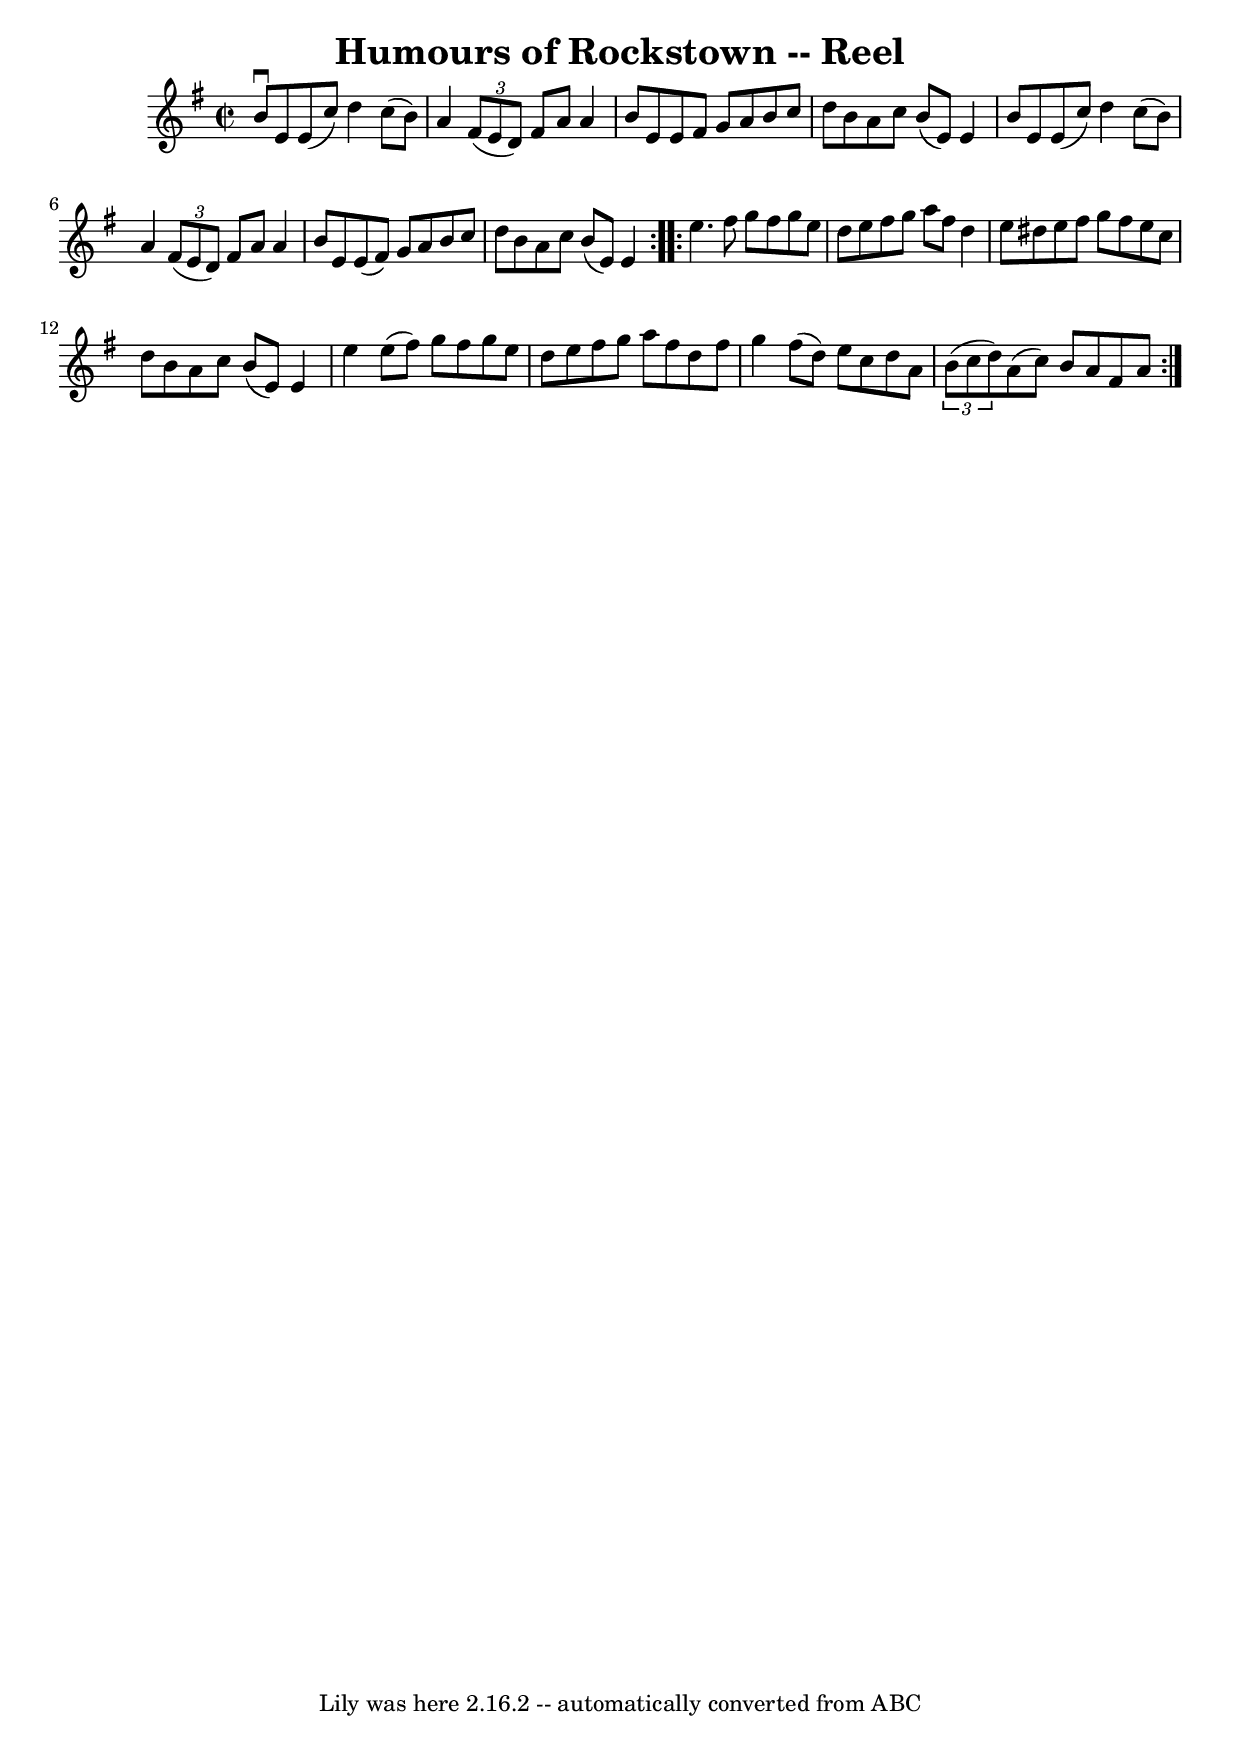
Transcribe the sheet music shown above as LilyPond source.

\version "2.7.40"
\include "Mammoth.ily"
\header {
	%% book = "Ryan's Mammoth Collection"
	crossRefNumber = "1"
	footnotes = "\\\\217"
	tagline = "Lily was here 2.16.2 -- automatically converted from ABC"
	title = "Humours of Rockstown -- Reel"
}
voicedefault =  {


\repeat volta 2 {
\override Staff.TimeSignature #'style = #'C
 \time 2/2 \key e \minor b'8^\downbow e'8 e'8 (c''8) d''4    
c''8 (b'8)   |
 a'4    \times 2/3 { fis'8 (e'8 d'8) }  
 fis'8 a'8 a'4    |
 b'8 e'8 e'8 fis'8 g'8 a'8    
b'8 c''8    |
 d''8 b'8 a'8 c''8 b'8 (e'8) e'4   
 |
 b'8 e'8 e'8 (c''8) d''4 c''8 (b'8)   
|
 a'4    \times 2/3 { fis'8 (e'8 d'8) } fis'8 a'8    
a'4    |
 b'8 e'8 e'8 (fis'8) g'8 a'8 b'8 c''8   
 |
 d''8 b'8 a'8 c''8 b'8 (e'8) e'4    }     
\repeat volta 2 { e''4. fis''8 g''8 fis''8 g''8 e''8    
|
 d''8 e''8 fis''8 g''8 a''8 fis''8 d''4    |
 
 e''8 dis''8 e''8 fis''8 g''8 fis''8 e''8 c''8    
|
 d''8 b'8 a'8 c''8 b'8 (e'8) e'4    |
     
e''4 e''8 (fis''8) g''8 fis''8 g''8 e''8    |
 d''8 
 e''8 fis''8 g''8 a''8 fis''8 d''8 fis''8    |
   
g''4 fis''8 (d''8) e''8 c''8 d''8 a'8    |
   
\times 2/3 { b'8 (c''8 d''8) } a'8 (c''8) b'8 a'8    
fis'8 a'8  }   
}

\score{
    <<

	\context Staff="default"
	{
	    \voicedefault 
	}

    >>
	\layout {
	}
	\midi {}
}
